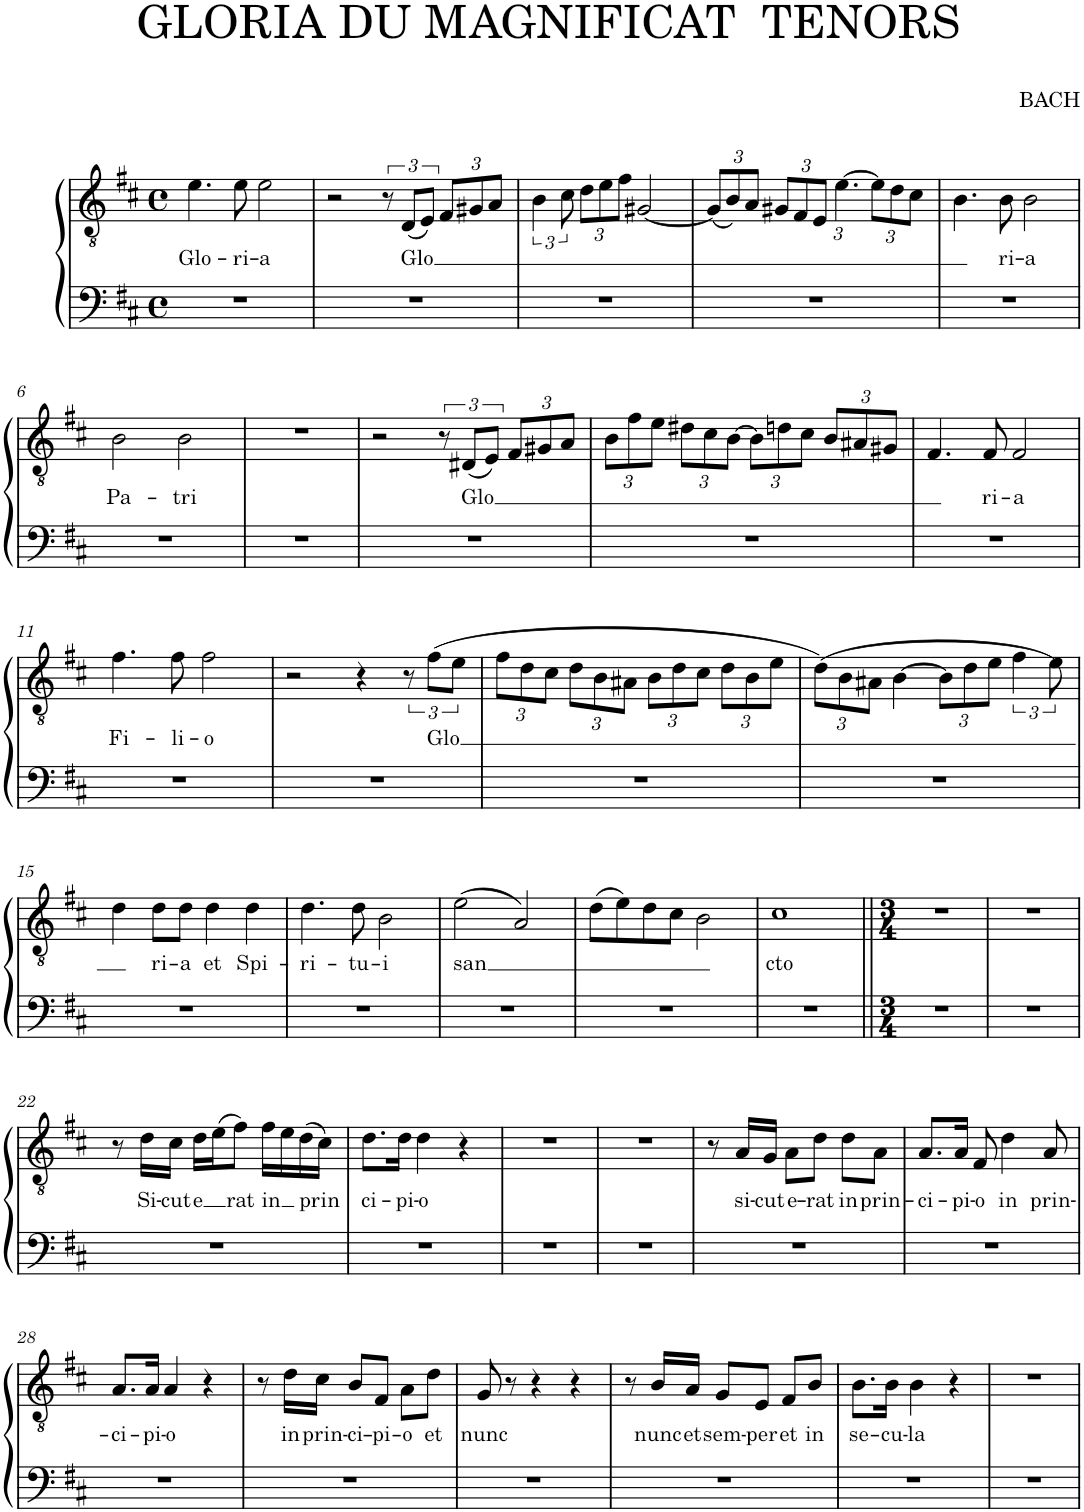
**kern	**kern	**text
*part1	*part1	*part1
*staff2	*staff1	*staff1
*I"Piano	*	*
*I'Pno.	*	*
*clefF4	*clefGv2	*
*k[f#c#]	*k[f#c#]	*
*M4/4	*M4/4	*
*met(c)	*met(c)	*
=1	=1	=1
!	!	!LO:LY:b
1r	4.e\	Glo-
!	!	!LO:LY:b
.	8e\	-ri-
!	!	!LO:LY:b
.	2e\	-a
=2	=2	=2
1r	2r	.
.	12r	.
!	!	!LO:LY:b
.	(12D/L	Glo
.	12E/J)	.
*	*Xbrackettup	*
.	12F#/L	.
.	12G#X/	.
.	12A/J	.
=3	=3	=3
*	*brackettup	*
1r	6B\	.
.	12c#\	.
*	*Xbrackettup	*
.	12d\L	.
.	12e\	.
.	12f#\J	.
.	[2G#X/	.
=4	=4	=4
1r	12G#/L]	.
.	(12B/	.
.	12A/J)	.
.	12G#X/L	.
.	12F#/	.
.	12E/J	.
.	[6.e\	.
.	12e\L]	.
.	12d\	.
.	12c#\J	.
=5	=5	=5
1r	4.B\	.
!	!	!LO:LY:b
.	8B\	ri-
!	!	!LO:LY:b
.	2B\	-a
!!LO:LB:g=z
=6	=6	=6
!	!	!LO:LY:b
1r	2B\	Pa-
!	!	!LO:LY:b
.	2B\	-tri
=7	=7	=7
1r	1r	.
=8	=8	=8
1r	2r	.
*	*brackettup	*
.	12r	.
!	!	!LO:LY:b
.	(12D#X/L	Glo
.	12E/J)	.
*	*Xbrackettup	*
.	12F#/L	.
.	12G#X/	.
.	12A/J	.
=9	=9	=9
1r	12B\L	.
.	12f#\	.
.	12e\J	.
.	12d#X\L	.
.	12c#\	.
.	[12B\J	.
.	12B\L]	.
.	12dn\	.
.	12c#\J	.
.	12B/L	.
.	12A#X/	.
.	12G#X/J	.
=10	=10	=10
1r	4.F#/	.
!	!	!LO:LY:b
.	8F#/	ri-
!	!	!LO:LY:b
.	2F#/	-a
!!LO:LB:g=z
=11	=11	=11
!	!	!LO:LY:b
1r	4.f#\	Fi-
!	!	!LO:LY:b
.	8f#\	-li-
!	!	!LO:LY:b
.	2f#\	-o
=12	=12	=12
1r	2r	.
.	4r	.
*	*brackettup	*
.	12r	.
!	!	!LO:LY:b
.	(12f#\L	Glo
.	12e\J	.
=13	=13	=13
*	*Xbrackettup	*
1r	12f#\L	.
.	12d\	.
.	12c#\J	.
.	12d\L	.
.	12B\	.
.	12A#X\J	.
.	12B\L	.
.	12d\	.
.	12c#\J	.
.	12d\L	.
.	12B\	.
.	12e\J	.
=14	=14	=14
1r	(12d\L)	.
.	12B\	.
.	12A#X\J	.
.	[4B\	.
.	12B\L]	.
.	12d\	.
.	12e\J	.
*	*brackettup	*
.	6f#\	.
.	12e\)	.
!!LO:LB:g=z
=15	=15	=15
1r	4d\	.
!	!	!LO:LY:b
.	8d\L	ri-
!	!	!LO:LY:b
.	8d\J	-a
!	!	!LO:LY:b
.	4d\	et
!	!	!LO:LY:b
.	4d\	Spi-
=16	=16	=16
!	!	!LO:LY:b
1r	4.d\	-ri-
!	!	!LO:LY:b
.	8d\	-tu-
!	!	!LO:LY:b
.	2B\	-i
=17	=17	=17
!	!	!LO:LY:b
1r	(2e\	san
.	2A/)	.
=18	=18	=18
1r	(8d\L	.
.	8e\)	.
.	8d\	.
.	8c#\J	.
.	2B\	.
=19	=19	=19
!	!	!LO:LY:b
1r	1c#	cto
=20||	=20||	=20||
*M3/4	*M3/4	*
2.r	2.r	.
=21	=21	=21
2.r	2.r	.
!!LO:LB:g=z
=22	=22	=22
2.r	8r	.
!	!	!LO:LY:b
.	16d\LL	Si-
!	!	!LO:LY:b
.	16c#\JJ	-cut
!	!	!LO:LY:b
.	16d\LL	e
.	(16e\J	.
!	!	!LO:LY:b
.	8f#\J)	rat
!	!	!LO:LY:b
.	16f#\LL	in
.	16e\	.
!	!	!LO:LY:b
.	(16d\	prin
.	16c#\JJ)	.
=23	=23	=23
!	!	!LO:LY:b
2.r	8.d\L	ci-
!	!	!LO:LY:b
.	16d\Jk	-pi-
!	!	!LO:LY:b
.	4d\	-o
.	4r	.
=24	=24	=24
2.r	2.r	.
=25	=25	=25
2.r	2.r	.
=26	=26	=26
2.r	8r	.
!	!	!LO:LY:b
.	16A/LL	si-
!	!	!LO:LY:b
.	16G/JJ	-cut
!	!	!LO:LY:b
.	8A\L	e-
!	!	!LO:LY:b
.	8d\J	-rat
!	!	!LO:LY:b
.	8d\L	in
!	!	!LO:LY:b
.	8A\J	prin-
=27	=27	=27
!	!	!LO:LY:b
2.r	8.A/L	-ci-
!	!	!LO:LY:b
.	16A/Jk	-pi-
!	!	!LO:LY:b
.	8F#/	-o
!	!	!LO:LY:b
.	4d\	in
!	!	!LO:LY:b
.	8A/	prin-
!!LO:LB:g=z
=28	=28	=28
!	!	!LO:LY:b
2.r	8.A/L	-ci-
!	!	!LO:LY:b
.	16A/Jk	-pi-
!	!	!LO:LY:b
.	4A/	-o
.	4r	.
=29	=29	=29
2.r	8r	.
!	!	!LO:LY:b
.	16d\LL	in
!	!	!LO:LY:b
.	16c#\JJ	prin-
!	!	!LO:LY:b
.	8B/L	-ci-
!	!	!LO:LY:b
.	8F#/J	-pi-
!	!	!LO:LY:b
.	8A\L	-o
!	!	!LO:LY:b
.	8d\J	et
=30	=30	=30
!	!	!LO:LY:b
2.r	8G/	nunc
.	8r	.
.	4r	.
.	4r	.
=31	=31	=31
2.r	8r	.
!	!	!LO:LY:b
.	16B/LL	nunc
!	!	!LO:LY:b
.	16A/JJ	et
!	!	!LO:LY:b
.	8G/L	sem-
!	!	!LO:LY:b
.	8E/J	-per
!	!	!LO:LY:b
.	8F#/L	et
!	!	!LO:LY:b
.	8B/J	in
=32	=32	=32
!	!	!LO:LY:b
2.r	8.B\L	se-
!	!	!LO:LY:b
.	16B\Jk	-cu-
!	!	!LO:LY:b
.	4B\	-la
.	4r	.
=33	=33	=33
2.r	2.r	.
=	=	=
*-	*-	*-
